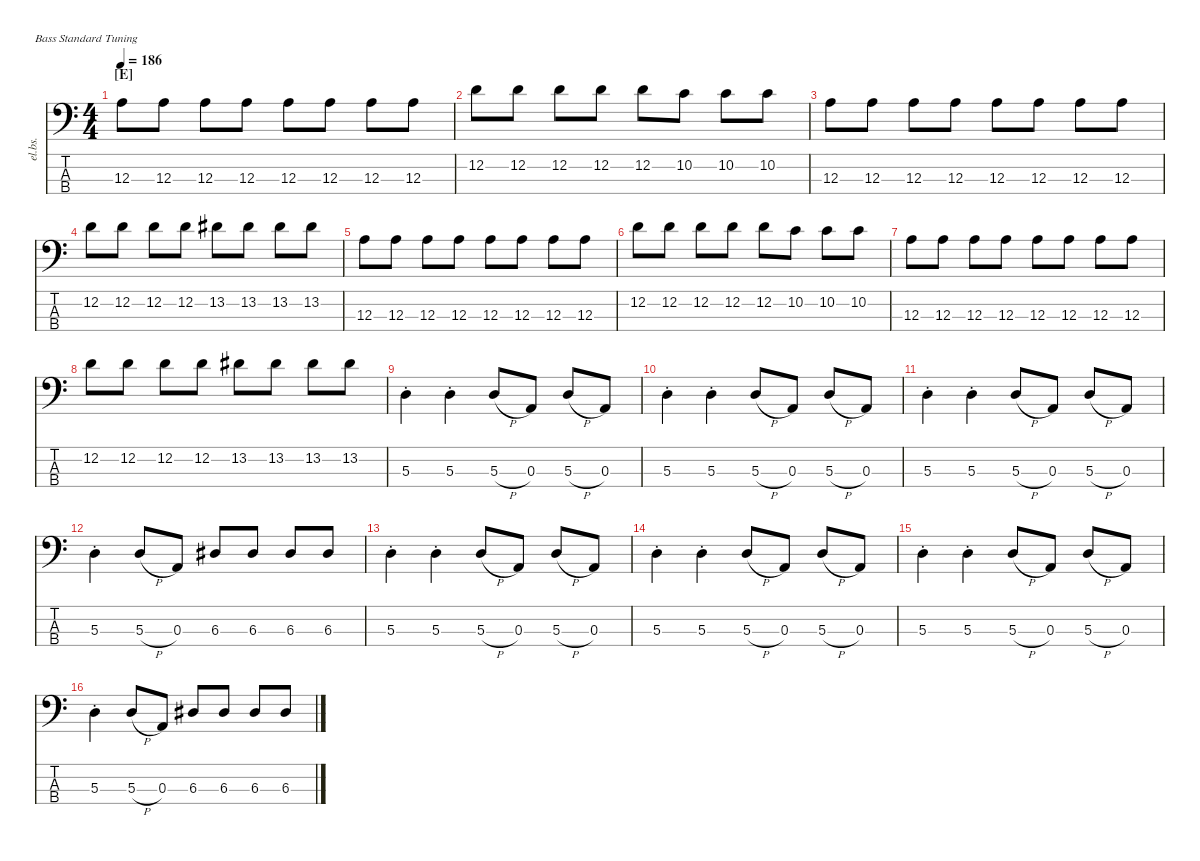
\defaultSystemsLayout 4
\hideDynamics
\bracketExtendMode nobrackets
\track ("Electric Bass" "el.bs.") {instrument electricbassfinger}
\staff {score tabs}
\tuning (G2 D2 A1 E1)
\ts (4 4)
\section ("E" "")
\tempo 186
\clef f4
\ks c
12.3.8{dy mf beam Down} 12.3.8{beam Down} 12.3.8{beam Down} 12.3.8{beam Down} 12.3.8{beam Down} 12.3.8{beam Down} 12.3.8{beam Down} 12.3.8{beam Down} |
12.2.8{beam Down} 12.2.8{beam Down} 12.2.8{beam Down} 12.2.8{beam Down} 12.2.8{beam Down} 10.2.8{beam Down} 10.2.8{beam Down} 10.2.8{beam Down} |
12.3.8{beam Down} 12.3.8{beam Down} 12.3.8{beam Down} 12.3.8{beam Down} 12.3.8{beam Down} 12.3.8{beam Down} 12.3.8{beam Down} 12.3.8{beam Down} |
12.2.8{beam Down} 12.2.8{beam Down} 12.2.8{beam Down} 12.2.8{beam Down} 13.2{acc #}.8{beam Down} 13.2{acc #}.8{beam Down} 13.2{acc #}.8{beam Down} 13.2{acc #}.8{beam Down} |
12.3.8{beam Down} 12.3.8{beam Down} 12.3.8{beam Down} 12.3.8{beam Down} 12.3.8{beam Down} 12.3.8{beam Down} 12.3.8{beam Down} 12.3.8{beam Down} |
12.2.8{beam Down} 12.2.8{beam Down} 12.2.8{beam Down} 12.2.8{beam Down} 12.2.8{beam Down} 10.2.8{beam Down} 10.2.8{beam Down} 10.2.8{beam Down} |
12.3.8{beam Down} 12.3.8{beam Down} 12.3.8{beam Down} 12.3.8{beam Down} 12.3.8{beam Down} 12.3.8{beam Down} 12.3.8{beam Down} 12.3.8{beam Down} |
12.2.8{beam Down} 12.2.8{beam Down} 12.2.8{beam Down} 12.2.8{beam Down} 13.2{acc #}.8{beam Down} 13.2{acc #}.8{beam Down} 13.2{acc #}.8{beam Down} 13.2{acc #}.8{beam Down} |
5.3{st}.4{beam Down} 5.3{st}.4{beam Down} 5.3{h}.8{beam Up} 0.3.8{beam Up} 5.3{h}.8{beam Up} 0.3.8{beam Up} |
5.3{st}.4{beam Down} 5.3{st}.4{beam Down} 5.3{h}.8{beam Up} 0.3.8{beam Up} 5.3{h}.8{beam Up} 0.3.8{beam Up} |
5.3{st}.4{beam Down} 5.3{st}.4{beam Down} 5.3{h}.8{beam Up} 0.3.8{beam Up} 5.3{h}.8{beam Up} 0.3.8{beam Up} |
5.3{st}.4{beam Down} 5.3{h}.8{beam Up} 0.3.8{beam Up} 6.3{acc #}.8{beam Up} 6.3{acc #}.8{beam Up} 6.3{acc #}.8{beam Up} 6.3{acc #}.8{beam Up} |
5.3{st}.4{beam Down} 5.3{st}.4{beam Down} 5.3{h}.8{beam Up} 0.3.8{beam Up} 5.3{h}.8{beam Up} 0.3.8{beam Up} |
5.3{st}.4{beam Down} 5.3{st}.4{beam Down} 5.3{h}.8{beam Up} 0.3.8{beam Up} 5.3{h}.8{beam Up} 0.3.8{beam Up} |
5.3{st}.4{beam Down} 5.3{st}.4{beam Down} 5.3{h}.8{beam Up} 0.3.8{beam Up} 5.3{h}.8{beam Up} 0.3.8{beam Up} |
5.3{st}.4{beam Down} 5.3{h}.8{beam Up} 0.3.8{beam Up} 6.3{acc #}.8{beam Up} 6.3{acc #}.8{beam Up} 6.3{acc #}.8{beam Up} 6.3{acc #}.8{beam Up}
